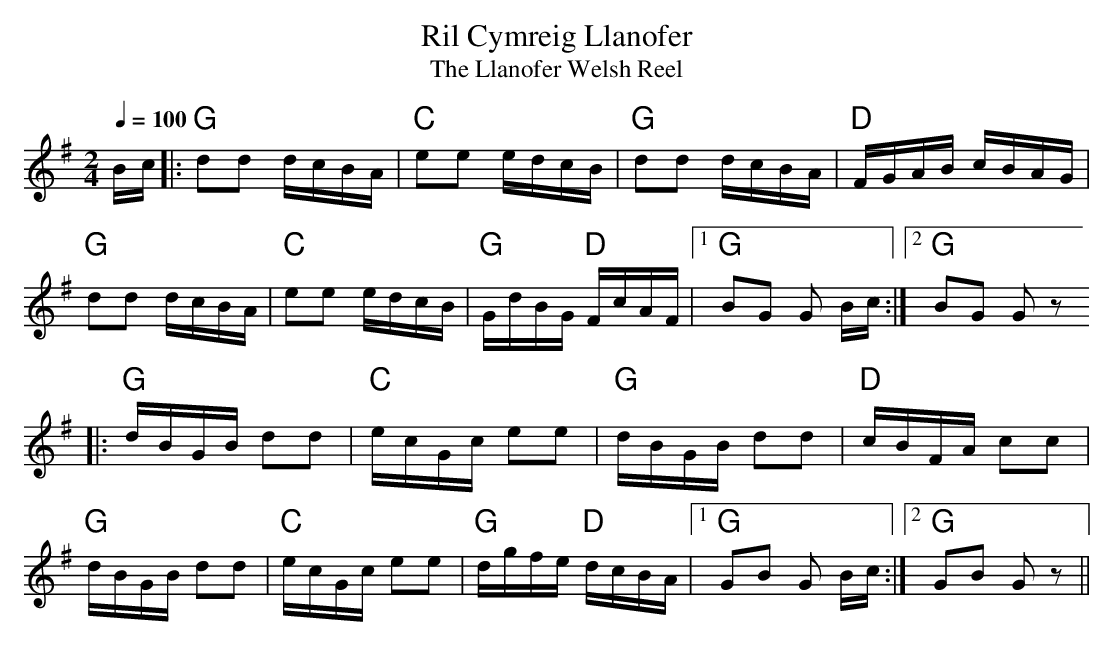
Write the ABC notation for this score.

X:1
T:Ril Cymreig Llanofer
T:The Llanofer Welsh Reel
M:2/4
L:1/8
Q:1/4=100
K:G
B/c/ \
|: "G" dd d/c/B/A/     |  "C" ee e/d/c/B/  |   "G" dd d/c/B/A/            | "D" F/G/A/B/ c/B/A/G/ |
   "G" dd d/c/B/A/     |  "C" ee e/d/c/B/  |   "G" G/d/B/G/  "D" F/c/A/F/ |1 "G" BG G B/c/       :|2 "G" BG G z
|: "G" d/B/G/B/ dd     | "C" e/c/G/c/ ee   | "G" d/B/G/B/ dd              | "D" c/B/F/A/ cc       |
   "G" d/B/G/B/ dd     | "C" e/c/G/c/ ee   | "G" d/g/f/e/ "D" d/c/B/A/    |1 "G" GB G B/c/       :|2 "G" GB G z ||
